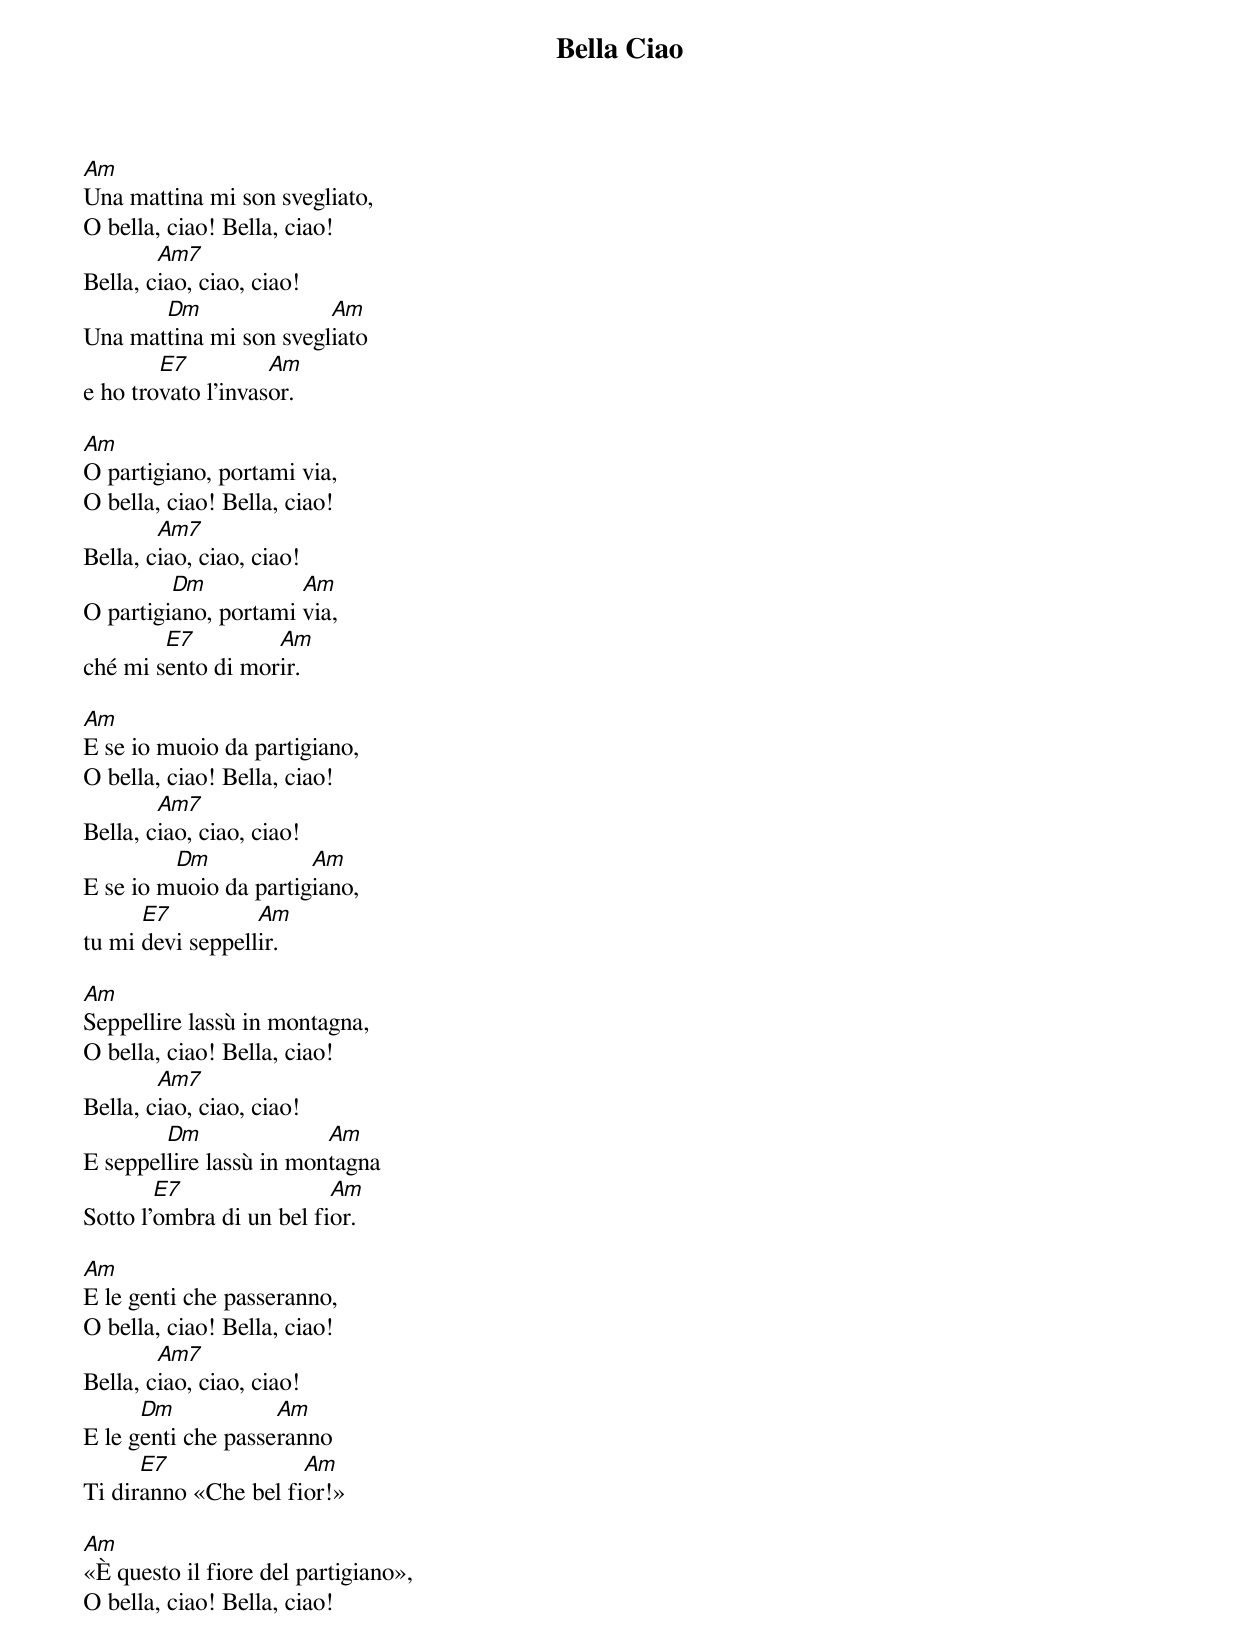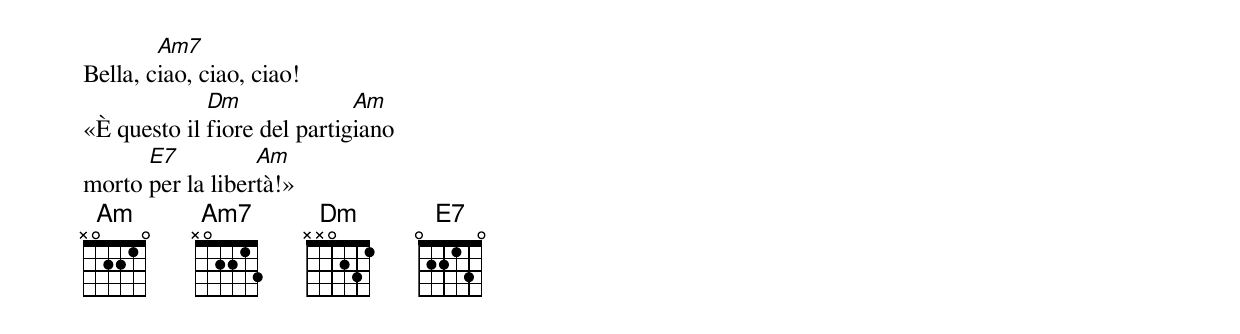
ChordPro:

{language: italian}
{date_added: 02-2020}
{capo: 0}
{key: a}
{title: Bella Ciao}
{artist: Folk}
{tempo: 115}
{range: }

{start_of_verse}
[Am]Una mattina mi son svegliato,
O bella, ciao! Bella, ciao!
Bella, c[Am7]iao, ciao, ciao!
Una mat[Dm]tina mi son svegl[Am]iato
e ho tro[E7]vato l'invas[Am]or.
{end_of_verse}

{start_of_verse}
[Am]O partigiano, portami via,
O bella, ciao! Bella, ciao!
Bella, c[Am7]iao, ciao, ciao!
O partigi[Dm]ano, portami [Am]via,
ché mi s[E7]ento di mor[Am]ir.
{end_of_verse}

{start_of_verse}
[Am]E se io muoio da partigiano,
O bella, ciao! Bella, ciao!
Bella, c[Am7]iao, ciao, ciao!
E se io m[Dm]uoio da partig[Am]iano,
tu mi [E7]devi seppell[Am]ir.
{end_of_verse}

{start_of_verse}
[Am]Seppellire lassù in montagna,
O bella, ciao! Bella, ciao!
Bella, c[Am7]iao, ciao, ciao!
E seppel[Dm]lire lassù in mon[Am]tagna
Sotto l'[E7]ombra di un bel fi[Am]or.
{end_of_verse}

{start_of_verse}
[Am]E le genti che passeranno,
O bella, ciao! Bella, ciao!
Bella, c[Am7]iao, ciao, ciao!
E le g[Dm]enti che passe[Am]ranno
Ti dir[E7]anno «Che bel fi[Am]or!»
{end_of_verse}

{start_of_verse}
[Am]«È questo il fiore del partigiano»,
O bella, ciao! Bella, ciao!
Bella, c[Am7]iao, ciao, ciao!
«È questo il [Dm]fiore del partig[Am]iano
morto [E7]per la liber[Am]tà!»
{end_of_verse}
